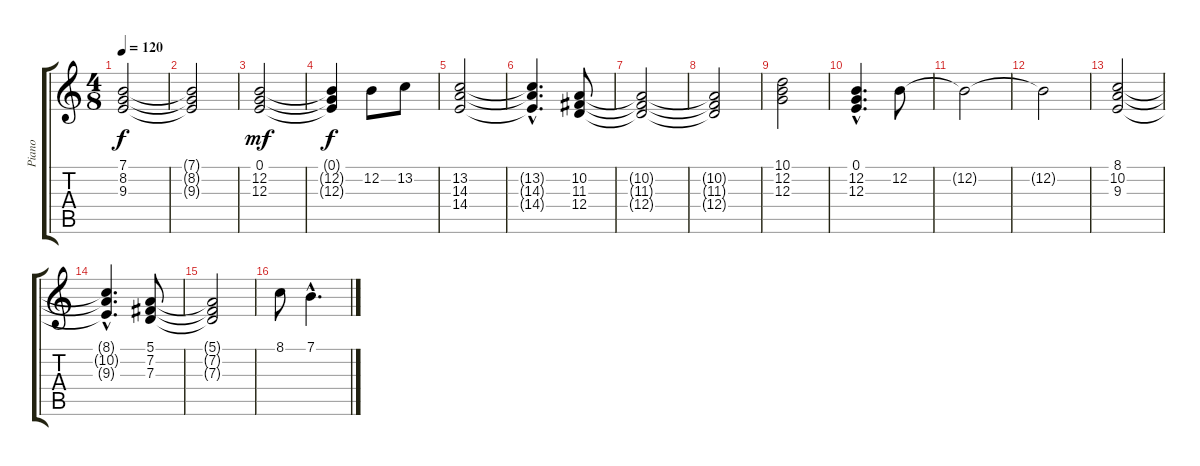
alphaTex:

\track ("Piano" "Piano") {instrument acousticgrandpiano}
\staff {score tabs}
\tuning (E4 B3 G3 D3 A2 E2) {hide}
\ts (4 8)
\tempo 120
\clef g2
\ks c
(7.1 8.2 9.3).2{dy f} |
(7.1{t} 8.2{t} 9.3{t}).2 |
(0.1 12.2 12.3).2{dy mf} |
(0.1{t} 12.2{t} 12.3{t}).4{dy f} 12.2.8 13.2.8 |
(13.2 14.3 14.4).2 |
(13.2{hac t} 14.3{hac t} 14.4{hac t}).4{d} (10.2 11.3 12.4).8 |
(10.2{t} 11.3{t} 12.4{t}).2 |
(10.2{t} 11.3{t} 12.4{t}).2 |
(10.1 12.2 12.3).2 |
(0.1 12.2{hac} 12.3).4{d} 12.2.8 |
12.2{t}.2 |
12.2{t}.2 |
(8.1 10.2 9.3).2 |
(8.1{hac t} 10.2{hac t} 9.3{hac t}).4{d} (5.1 7.2 7.3).8 |
(5.1{t} 7.2{t} 7.3{t}).2 |
8.1.8 7.1{hac}.4{d}
